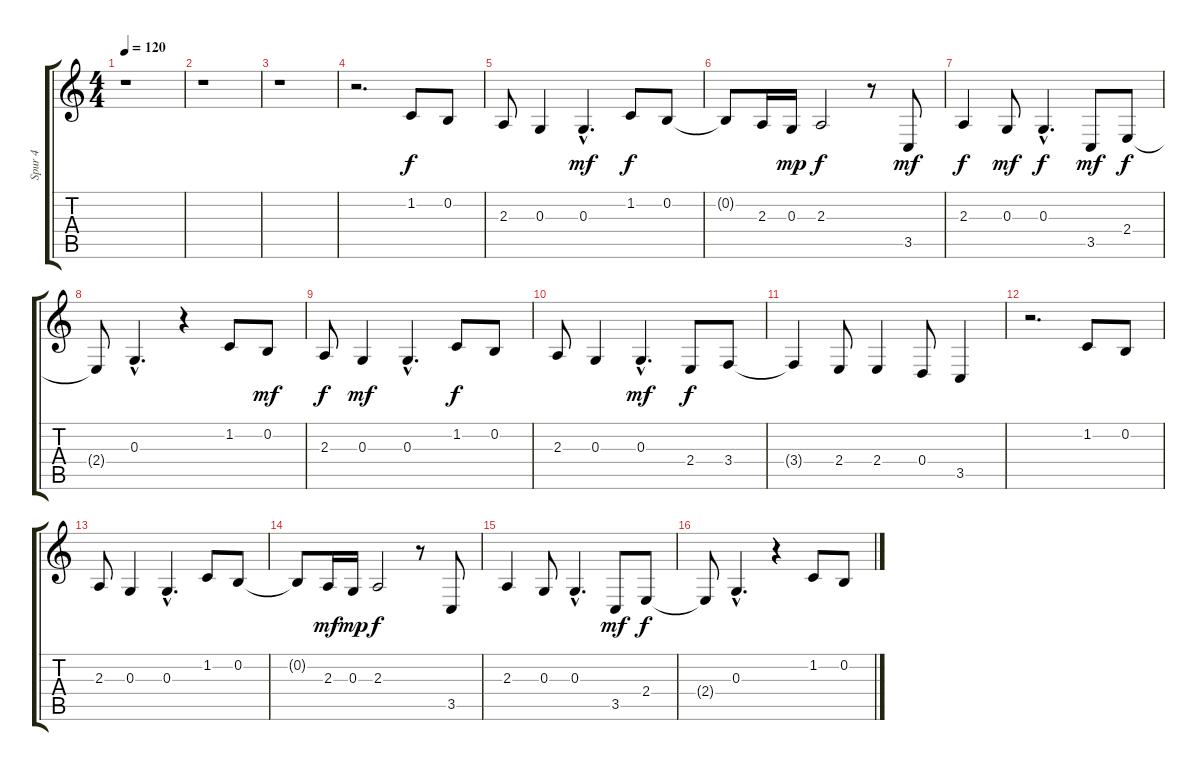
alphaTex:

\track ("Spur 4" "Spur 4") {instrument voiceoohs}
\staff {score tabs}
\tuning (E4 B3 G3 D3 A2 E2) {hide}
\ts (4 4)
\tempo 120
\clef g2
\ks c
r.1{dy mf} |
r.1 |
r.1 |
r.2{d} 1.2.8{dy f} 0.2.8 |
2.3.8 0.3.4 0.3{hac}.4{d dy mf} 1.2.8{dy f} 0.2.8 |
0.2{t}.8 2.3.16 0.3.16{dy mp} 2.3.2{dy f} r.8 3.5.8{dy mf} |
2.3.4{dy f} 0.3.8{dy mf} 0.3{hac}.4{d dy f} 3.5.8{dy mf} 2.4.8{dy f} |
2.4{t}.8 0.3{hac}.4{d} r.4 1.2.8 0.2.8{dy mf} |
2.3.8{dy f} 0.3.4{dy mf} 0.3{hac}.4{d} 1.2.8{dy f} 0.2.8 |
2.3.8 0.3.4 0.3{hac}.4{d dy mf} 2.4.8{dy f} 3.4.8 |
3.4{t}.4 2.4.8 2.4.4 0.4.8 3.5.4 |
r.2{d} 1.2.8 0.2.8 |
2.3.8 0.3.4 0.3{hac}.4{d} 1.2.8 0.2.8 |
0.2{t}.8 2.3.16{dy mf} 0.3.16{dy mp} 2.3.2{dy f} r.8 3.5.8 |
2.3.4 0.3.8 0.3{hac}.4{d} 3.5.8{dy mf} 2.4.8{dy f} |
2.4{t}.8 0.3{hac}.4{d} r.4 1.2.8 0.2.8
